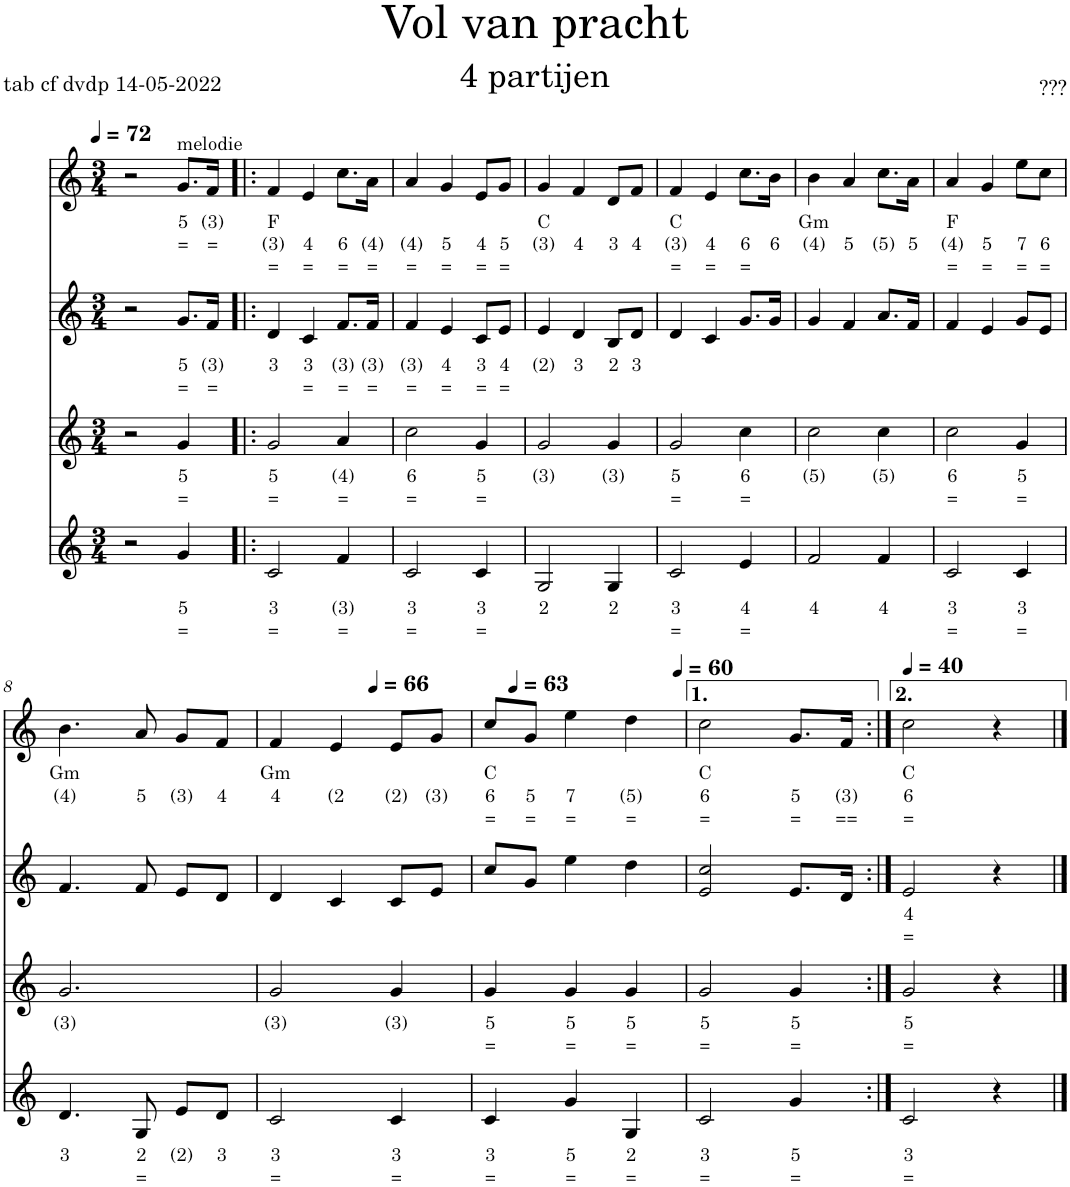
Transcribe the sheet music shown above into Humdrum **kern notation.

**kern	**text	**text	**kern	**text	**text	**kern	**text	**text	**kern	**text	**text	**text
*part4	*part4	*part4	*part3	*part3	*part3	*part2	*part2	*part2	*part1	*part1	*part1	*part1
*staff4	*staff4	*staff4	*staff3	*staff3	*staff3	*staff2	*staff2	*staff2	*staff1	*staff1	*staff1	*staff1
*I"Piano	*	*	*I"Piano	*	*	*I"Piano	*	*	*I"Dwarsfluit	*	*	*
*clefG2	*	*	*clefG2	*	*	*clefG2	*	*	*clefG2	*	*	*
*k[]	*	*	*k[]	*	*	*k[]	*	*	*k[]	*	*	*
*M3/4	*	*	*M3/4	*	*	*M3/4	*	*	*M3/4	*	*	*
*MM72	*	*	*MM72	*	*	*MM72	*	*	*MM72	*	*	*
=1	=1	=1	=1	=1	=1	=1	=1	=1	=1	=1	=1	=1
2r	.	.	2r	.	.	2r	.	.	2r	.	.	.
!	!	!	!	!	!	!	!	!	!LO:TX:a:t=melodie	!	!	!
!	!LO:LY:b	!LO:LY:b	!	!LO:LY:b	!LO:LY:b	!	!LO:LY:b	!LO:LY:b	!	!LO:LY:b	!LO:LY:b	!
4g/	5	=	4g/	5	=	8.g/L	5	=	8.g/L	5	=	.
!	!	!	!	!	!	!	!LO:LY:b	!LO:LY:b	!	!LO:LY:b	!LO:LY:b	!
.	.	.	.	.	.	16f/Jk	(3)	=	16f/Jk	(3)	=	.
=2!|:	=2!|:	=2!|:	=2!|:	=2!|:	=2!|:	=2!|:	=2!|:	=2!|:	=2!|:	=2!|:	=2!|:	=2!|:
!	!LO:LY:b	!LO:LY:b	!	!LO:LY:b	!LO:LY:b	!	!LO:LY:b	!	!	!LO:LY:b	!LO:LY:b	!LO:LY:b
2c/	3	=	2g/	5	=	4d/	3	.	4f/	F	(3)	=
!	!	!	!	!	!	!	!LO:LY:b	!LO:LY:b	!	!	!LO:LY:b	!LO:LY:b
.	.	.	.	.	.	4c/	3	=	4e/	.	4	=
!	!LO:LY:b	!LO:LY:b	!	!LO:LY:b	!LO:LY:b	!	!LO:LY:b	!LO:LY:b	!	!	!LO:LY:b	!LO:LY:b
4f/	(3)	=	4a/	(4)	=	8.f/L	(3)	=	8.cc\L	.	6	=
!	!	!	!	!	!	!	!LO:LY:b	!LO:LY:b	!	!	!LO:LY:b	!LO:LY:b
.	.	.	.	.	.	16f/Jk	(3)	=	16a\Jk	.	(4)	=
=3	=3	=3	=3	=3	=3	=3	=3	=3	=3	=3	=3	=3
!	!LO:LY:b	!LO:LY:b	!	!LO:LY:b	!LO:LY:b	!	!LO:LY:b	!LO:LY:b	!	!	!LO:LY:b	!LO:LY:b
2c/	3	=	2cc\	6	=	4f/	(3)	=	4a/	.	(4)	=
!	!	!	!	!	!	!	!LO:LY:b	!LO:LY:b	!	!	!LO:LY:b	!LO:LY:b
.	.	.	.	.	.	4e/	4	=	4g/	.	5	=
!	!LO:LY:b	!LO:LY:b	!	!LO:LY:b	!LO:LY:b	!	!LO:LY:b	!LO:LY:b	!	!	!LO:LY:b	!LO:LY:b
4c/	3	=	4g/	5	=	8c/L	3	=	8e/L	.	4	=
!	!	!	!	!	!	!	!LO:LY:b	!LO:LY:b	!	!	!LO:LY:b	!LO:LY:b
.	.	.	.	.	.	8e/J	4	=	8g/J	.	5	=
=4	=4	=4	=4	=4	=4	=4	=4	=4	=4	=4	=4	=4
!	!LO:LY:b	!	!	!LO:LY:b	!	!	!LO:LY:b	!	!	!LO:LY:b	!LO:LY:b	!
2G/	2	.	2g/	(3)	.	4e/	(2)	.	4g/	C	(3)	.
!	!	!	!	!	!	!	!LO:LY:b	!	!	!	!LO:LY:b	!
.	.	.	.	.	.	4d/	3	.	4f/	.	4	.
!	!LO:LY:b	!	!	!LO:LY:b	!	!	!LO:LY:b	!	!	!	!LO:LY:b	!
4G/	2	.	4g/	(3)	.	8B/L	2	.	8d/L	.	3	.
!	!	!	!	!	!	!	!LO:LY:b	!	!	!	!LO:LY:b	!
.	.	.	.	.	.	8d/J	3	.	8f/J	.	4	.
=5	=5	=5	=5	=5	=5	=5	=5	=5	=5	=5	=5	=5
!	!LO:LY:b	!LO:LY:b	!	!LO:LY:b	!LO:LY:b	!	!	!	!	!LO:LY:b	!LO:LY:b	!LO:LY:b
2c/	3	=	2g/	5	=	4d/	.	.	4f/	C	(3)	=
!	!	!	!	!	!	!	!	!	!	!	!LO:LY:b	!LO:LY:b
.	.	.	.	.	.	4c/	.	.	4e/	.	4	=
!	!LO:LY:b	!LO:LY:b	!	!LO:LY:b	!LO:LY:b	!	!	!	!	!	!LO:LY:b	!LO:LY:b
4e/	4	=	4cc\	6	=	8.g/L	.	.	8.cc\L	.	6	=
!	!	!	!	!	!	!	!	!	!	!	!LO:LY:b	!
.	.	.	.	.	.	16g/Jk	.	.	16b\Jk	.	6	.
=6	=6	=6	=6	=6	=6	=6	=6	=6	=6	=6	=6	=6
!	!LO:LY:b	!	!	!LO:LY:b	!	!	!	!	!	!LO:LY:b	!LO:LY:b	!
2f/	4	.	2cc\	(5)	.	4g/	.	.	4b\	Gm	(4)	.
!	!	!	!	!	!	!	!	!	!	!	!LO:LY:b	!
.	.	.	.	.	.	4f/	.	.	4a/	.	5	.
!	!LO:LY:b	!	!	!LO:LY:b	!	!	!	!	!	!	!LO:LY:b	!
4f/	4	.	4cc\	(5)	.	8.a/L	.	.	8.cc\L	.	(5)	.
!	!	!	!	!	!	!	!	!	!	!	!LO:LY:b	!
.	.	.	.	.	.	16f/Jk	.	.	16a\Jk	.	5	.
=7	=7	=7	=7	=7	=7	=7	=7	=7	=7	=7	=7	=7
!	!LO:LY:b	!LO:LY:b	!	!LO:LY:b	!LO:LY:b	!	!	!	!	!LO:LY:b	!LO:LY:b	!LO:LY:b
2c/	3	=	2cc\	6	=	4f/	.	.	4a/	F	(4)	=
!	!	!	!	!	!	!	!	!	!	!	!LO:LY:b	!LO:LY:b
.	.	.	.	.	.	4e/	.	.	4g/	.	5	=
!	!LO:LY:b	!LO:LY:b	!	!LO:LY:b	!LO:LY:b	!	!	!	!	!	!LO:LY:b	!LO:LY:b
4c/	3	=	4g/	5	=	8g/L	.	.	8ee\L	.	7	=
!	!	!	!	!	!	!	!	!	!	!	!LO:LY:b	!LO:LY:b
.	.	.	.	.	.	8e/J	.	.	8cc\J	.	6	=
!!LO:LB:g=z
=8	=8	=8	=8	=8	=8	=8	=8	=8	=8	=8	=8	=8
!	!LO:LY:b	!	!	!LO:LY:b	!	!	!	!	!	!LO:LY:b	!LO:LY:b	!
4.d/	3	.	2.g/	(3)	.	4.f/	.	.	4.b\	Gm	(4)	.
!	!LO:LY:b	!LO:LY:b	!	!	!	!	!	!	!	!	!LO:LY:b	!
8G/	2	=	.	.	.	8f/	.	.	8a/	.	5	.
!	!LO:LY:b	!	!	!	!	!	!	!	!	!	!LO:LY:b	!
8e/L	(2)	.	.	.	.	8e/L	.	.	8g/L	.	(3)	.
!	!LO:LY:b	!	!	!	!	!	!	!	!	!	!LO:LY:b	!
8d/J	3	.	.	.	.	8d/J	.	.	8f/J	.	4	.
=9	=9	=9	=9	=9	=9	=9	=9	=9	=9	=9	=9	=9
!	!LO:LY:b	!LO:LY:b	!	!LO:LY:b	!	!	!	!	!	!LO:LY:b	!LO:LY:b	!
2c/	3	=	2g/	(3)	.	4d/	.	.	4f/	Gm	4	.
!	!	!	!	!	!	!	!	!	!	!	!LO:LY:b	!
.	.	.	.	.	.	4c/	.	.	4e/	.	(2	.
*	*	*	*	*	*	*	*	*	*MM66	*	*	*
!	!LO:LY:b	!LO:LY:b	!	!LO:LY:b	!	!	!	!	!	!	!LO:LY:b	!
4c/	3	=	4g/	(3)	.	8c/L	.	.	8e/L	.	(2)	.
!	!	!	!	!	!	!	!	!	!	!	!LO:LY:b	!
.	.	.	.	.	.	8e/J	.	.	8g/J	.	(3)	.
=10	=10	=10	=10	=10	=10	=10	=10	=10	=10	=10	=10	=10
*	*	*	*	*	*	*	*	*	*MM63	*	*	*
!	!LO:LY:b	!LO:LY:b	!	!LO:LY:b	!LO:LY:b	!	!	!	!	!LO:LY:b	!LO:LY:b	!LO:LY:b
4c/	3	=	4g/	5	=	8cc/L	.	.	8cc/L	C	6	=
!	!	!	!	!	!	!	!	!	!	!	!LO:LY:b	!LO:LY:b
.	.	.	.	.	.	8g/J	.	.	8g/J	.	5	=
!	!LO:LY:b	!LO:LY:b	!	!LO:LY:b	!LO:LY:b	!	!	!	!	!	!LO:LY:b	!LO:LY:b
4g/	5	=	4g/	5	=	4ee\	.	.	4ee\	.	7	=
*	*	*	*	*	*	*	*	*	*MM60	*	*	*
!	!LO:LY:b	!LO:LY:b	!	!LO:LY:b	!LO:LY:b	!	!	!	!	!	!LO:LY:b	!LO:LY:b
4G/	2	=	4g/	5	=	4dd\	.	.	4dd\	.	(5)	=
=11	=11	=11	=11	=11	=11	=11	=11	=11	=11	=11	=11	=11
!	!LO:LY:b	!LO:LY:b	!	!LO:LY:b	!LO:LY:b	!	!	!	!	!LO:LY:b	!LO:LY:b	!LO:LY:b
2c/	3	=	2g/	5	=	2e/ 2cc/	.	.	2cc\	C	6	=
!	!LO:LY:b	!LO:LY:b	!	!LO:LY:b	!LO:LY:b	!	!	!	!	!	!LO:LY:b	!LO:LY:b
4g/	5	=	4g/	5	=	8.e/L	.	.	8.g/L	.	5	=
!	!	!	!	!	!	!	!	!	!	!	!LO:LY:b	!LO:LY:b
.	.	.	.	.	.	16d/Jk	.	.	16f/Jk	.	(3)	==
=12:|!	=12:|!	=12:|!	=12:|!	=12:|!	=12:|!	=12:|!	=12:|!	=12:|!	=12:|!	=12:|!	=12:|!	=12:|!
*	*	*	*	*	*	*	*	*	*MM40	*	*	*
!	!LO:LY:b	!LO:LY:b	!	!LO:LY:b	!LO:LY:b	!	!LO:LY:b	!LO:LY:b	!	!LO:LY:b	!LO:LY:b	!LO:LY:b
2c/	3	=	2g/	5	=	2e/	4	=	2cc\	C	6	=
4r	.	.	4r	.	.	4r	.	.	4r	.	.	.
==	==	==	==	==	==	==	==	==	==	==	==	==
*-	*-	*-	*-	*-	*-	*-	*-	*-	*-	*-	*-	*-
